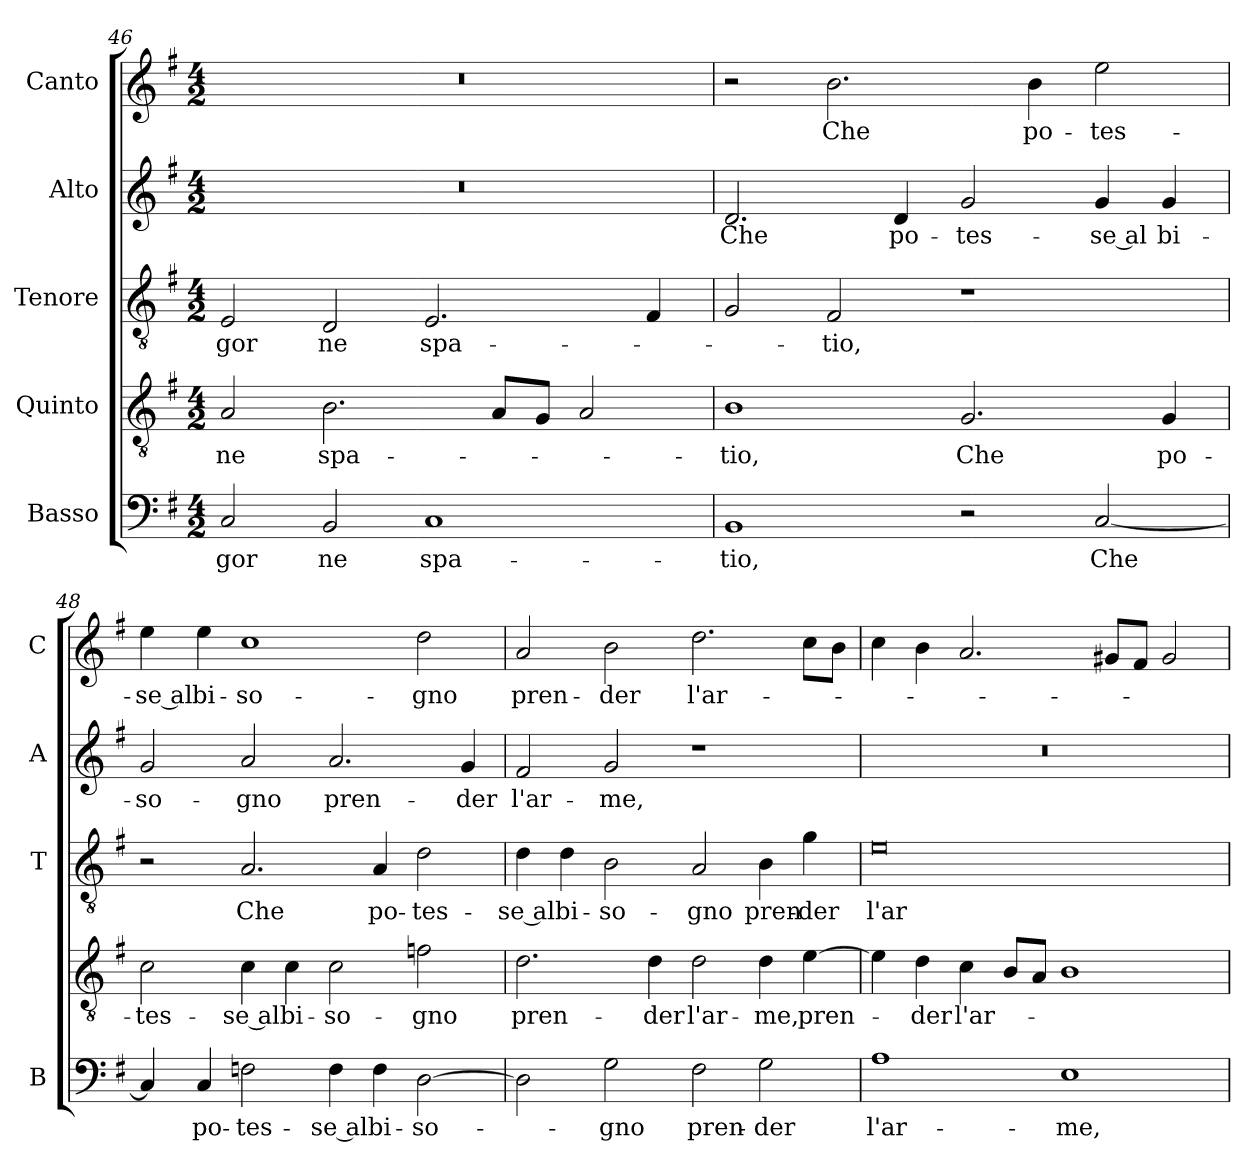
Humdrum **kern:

**kern	**text	**kern	**text	**kern	**text	**kern	**text	**kern	**text
*part5	*part5	*part4	*part4	*part3	*part3	*part2	*part2	*part1	*part1
*staff5	*staff5	*staff4	*staff4	*staff3	*staff3	*staff2	*staff2	*staff1	*staff1
*I"Basso	*	*I"Quinto	*	*I"Tenore	*	*I"Alto	*	*I"Canto	*
*I'B	*	*	*	*I'T	*	*I'A	*	*I'C	*
*clefF4	*	*clefGv2	*	*clefGv2	*	*clefG2	*	*clefG2	*
*k[f#]	*	*k[f#]	*	*k[f#]	*	*k[f#]	*	*k[f#]	*
*G:	*	*G:	*	*G:	*	*G:	*	*G:	*
*M4/2	*	*M4/2	*	*M4/2	*	*M4/2	*	*M4/2	*
=46	=46	=46	=46	=46	=46	=46	=46	=46	=46
!	!LO:LY:b	!	!	!	!	!	!	!	!
!	!	!	!LO:LY:b	!	!	!	!	!	!
!	!	!	!	!	!LO:LY:b	!	!	!	!
2C/	-gor	2A/	ne	2E/	-gor	0r	.	0r	.
!	!LO:LY:b	!	!	!	!	!	!	!	!
!	!	!	!LO:LY:b	!	!	!	!	!	!
!	!	!	!	!	!LO:LY:b	!	!	!	!
2BB/	ne	2.B\	spa-	2D/	ne	.	.	.	.
!	!LO:LY:b	!	!	!	!	!	!	!	!
!	!	!	!	!	!LO:LY:b	!	!	!	!
1C	spa-	.	.	2.E/	spa-	.	.	.	.
.	.	8A/L	.	.	.	.	.	.	.
.	.	8G/J	.	.	.	.	.	.	.
.	.	2A/	.	.	.	.	.	.	.
.	.	.	.	4F#/	.	.	.	.	.
!!LO:LB:g=z
=47	=47	=47	=47	=47	=47	=47	=47	=47	=47
!	!LO:LY:b	!	!	!	!	!	!	!	!
!	!	!	!LO:LY:b	!	!	!	!	!	!
!	!	!	!	!	!	!	!LO:LY:b	!	!
1BB	-tio,	1B	-tio,	2G/	.	2.d/	Che	2r	.
!	!	!	!	!	!LO:LY:b	!	!	!	!
!	!	!	!	!	!	!	!	!	!LO:LY:b
.	.	.	.	2F#/	-tio,	.	.	2.b\	Che
!	!	!	!	!	!	!	!LO:LY:b	!	!
.	.	.	.	.	.	4d/	po-	.	.
!	!	!	!LO:LY:b	!	!	!	!	!	!
!	!	!	!	!	!	!	!LO:LY:b	!	!
2r	.	2.G/	Che	1r	.	2g/	-tes-	.	.
!	!	!	!	!	!	!	!	!	!LO:LY:b
.	.	.	.	.	.	.	.	4b\	po-
!	!LO:LY:b	!	!	!	!	!	!	!	!
!	!	!	!	!	!	!	!LO:LY:b	!	!
!	!	!	!	!	!	!	!	!	!LO:LY:b
[2C/	Che	.	.	.	.	4g/	-se al	2ee\	-tes-
!	!	!	!LO:LY:b	!	!	!	!	!	!
!	!	!	!	!	!	!	!LO:LY:b	!	!
.	.	4G/	po-	.	.	4g/	bi-	.	.
=48	=48	=48	=48	=48	=48	=48	=48	=48	=48
!	!	!	!LO:LY:b	!	!	!	!	!	!
!	!	!	!	!	!	!	!LO:LY:b	!	!
!	!	!	!	!	!	!	!	!	!LO:LY:b
4C/]	.	2c\	-tes-	2r	.	2g/	-so-	4ee\	-se al
!	!LO:LY:b	!	!	!	!	!	!	!	!
!	!	!	!	!	!	!	!	!	!LO:LY:b
4C/	po-	.	.	.	.	.	.	4ee\	bi-
!	!LO:LY:b	!	!	!	!	!	!	!	!
!	!	!	!LO:LY:b	!	!	!	!	!	!
!	!	!	!	!	!LO:LY:b	!	!	!	!
!	!	!	!	!	!	!	!LO:LY:b	!	!
!	!	!	!	!	!	!	!	!	!LO:LY:b
2Fn\	-tes-	4c\	-se al	2.A/	Che	2a/	-gno	1cc	-so-
!	!	!	!LO:LY:b	!	!	!	!	!	!
.	.	4c\	bi-	.	.	.	.	.	.
!	!LO:LY:b	!	!	!	!	!	!	!	!
!	!	!	!LO:LY:b	!	!	!	!	!	!
!	!	!	!	!	!	!	!LO:LY:b	!	!
4F\	-se al	2c\	-so-	.	.	2.a/	pren-	.	.
!	!LO:LY:b	!	!	!	!	!	!	!	!
!	!	!	!	!	!LO:LY:b	!	!	!	!
4F\	bi-	.	.	4A/	po-	.	.	.	.
!	!LO:LY:b	!	!	!	!	!	!	!	!
!	!	!	!LO:LY:b	!	!	!	!	!	!
!	!	!	!	!	!LO:LY:b	!	!	!	!
!	!	!	!	!	!	!	!	!	!LO:LY:b
[2D\	-so-	2fn\	-gno	2d\	-tes-	.	.	2dd\	-gno
!	!	!	!	!	!	!	!LO:LY:b	!	!
.	.	.	.	.	.	4g/	-der	.	.
=49	=49	=49	=49	=49	=49	=49	=49	=49	=49
!	!	!	!LO:LY:b	!	!	!	!	!	!
!	!	!	!	!	!LO:LY:b	!	!	!	!
!	!	!	!	!	!	!	!LO:LY:b	!	!
!	!	!	!	!	!	!	!	!	!LO:LY:b
2D\]	.	2.d\	pren-	4d\	-se al	2f#/	l'ar-	2a/	pren-
!	!	!	!	!	!LO:LY:b	!	!	!	!
.	.	.	.	4d\	bi-	.	.	.	.
!	!LO:LY:b	!	!	!	!	!	!	!	!
!	!	!	!	!	!LO:LY:b	!	!	!	!
!	!	!	!	!	!	!	!LO:LY:b	!	!
!	!	!	!	!	!	!	!	!	!LO:LY:b
2G\	-gno	.	.	2B\	-so-	2g/	-me,	2b\	-der
!	!	!	!LO:LY:b	!	!	!	!	!	!
.	.	4d\	-der	.	.	.	.	.	.
!	!LO:LY:b	!	!	!	!	!	!	!	!
!	!	!	!LO:LY:b	!	!	!	!	!	!
!	!	!	!	!	!LO:LY:b	!	!	!	!
!	!	!	!	!	!	!	!	!	!LO:LY:b
2F#\	pren-	2d\	l'ar-	2A/	-gno	1r	.	2.dd\	l'ar-
!	!LO:LY:b	!	!	!	!	!	!	!	!
!	!	!	!LO:LY:b	!	!	!	!	!	!
!	!	!	!	!	!LO:LY:b	!	!	!	!
2G\	-der	4d\	-me,	4B\	pren-	.	.	.	.
!	!	!	!LO:LY:b	!	!	!	!	!	!
!	!	!	!	!	!LO:LY:b	!	!	!	!
.	.	[4e\	pren-	4g\	-der	.	.	8cc\L	.
.	.	.	.	.	.	.	.	8b\J	.
=50	=50	=50	=50	=50	=50	=50	=50	=50	=50
!	!LO:LY:b	!	!	!	!	!	!	!	!
!	!	!	!	!	!LO:LY:b	!	!	!	!
1A	l'ar-	4e\]	.	0e	l'ar-	0r	.	4cc\	.
!	!	!	!LO:LY:b	!	!	!	!	!	!
.	.	4d\	-der	.	.	.	.	4b\	.
!	!	!	!LO:LY:b	!	!	!	!	!	!
.	.	4c\	l'ar-	.	.	.	.	2.a/	.
.	.	8B/L	.	.	.	.	.	.	.
.	.	8A/J	.	.	.	.	.	.	.
!	!LO:LY:b	!	!	!	!	!	!	!	!
1E	-me,	1B	.	.	.	.	.	.	.
.	.	.	.	.	.	.	.	8g#X/L	.
.	.	.	.	.	.	.	.	8f#/J	.
.	.	.	.	.	.	.	.	2g#/	.
=	=	=	=	=	=	=	=	=	=
*-	*-	*-	*-	*-	*-	*-	*-	*-	*-
